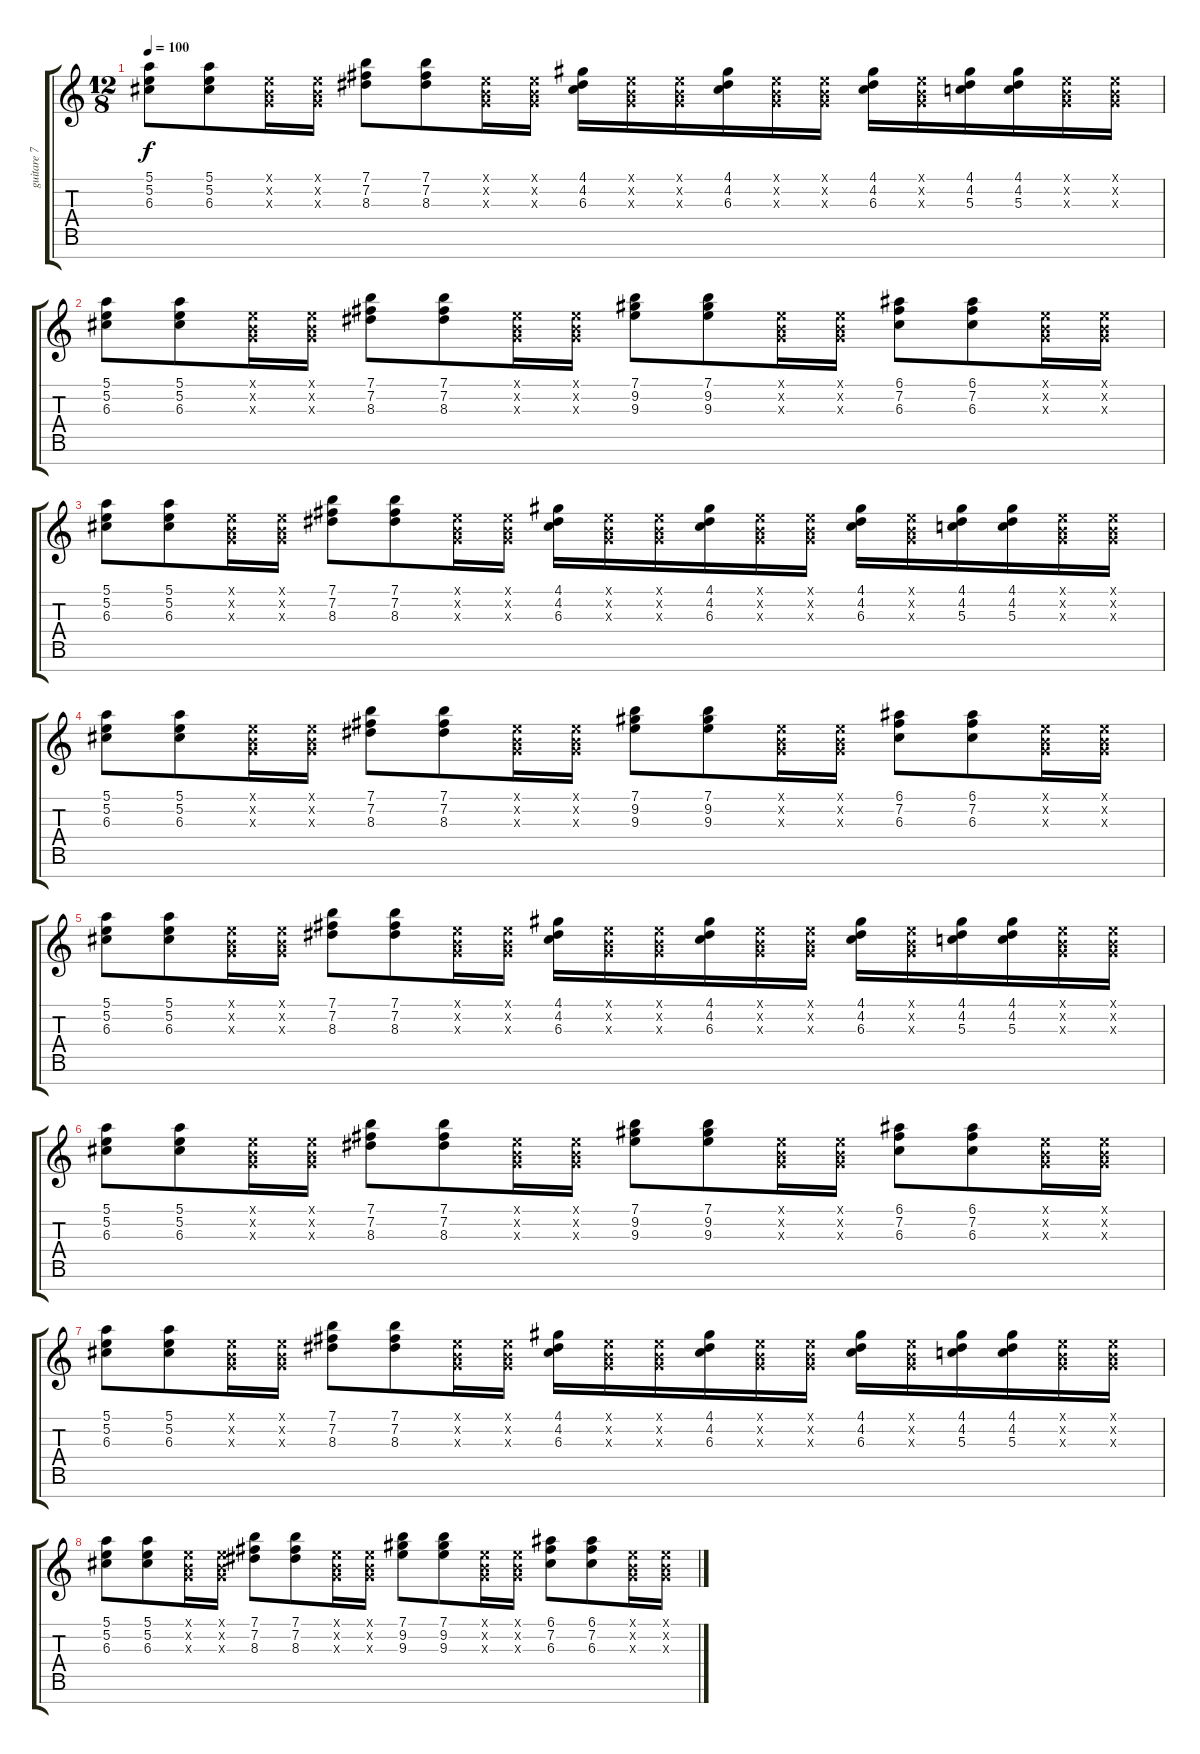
\track ("guitare 7 cordes" "guitare 7 ") {instrument overdrivenguitar}
\staff {score tabs}
\tuning (E4 B3 G3 D3 A2 E2 B1) {hide}
\ts (12 8)
\tempo 100
\clef g2
\ks c
(5.1 5.2 6.3).8{dy f} (5.1 5.2 6.3).8 (0.1{x} 0.2{x} 0.3{x}).16 (0.1{x} 0.2{x} 0.3{x}).16 (7.1 7.2 8.3).8 (7.1 7.2 8.3).8 (0.1{x} 0.2{x} 0.3{x}).16 (0.1{x} 0.2{x} 0.3{x}).16 (4.1 4.2 6.3).16 (0.1{x} 0.2{x} 0.3{x}).16 (0.1{x} 0.2{x} 0.3{x}).16 (4.1 4.2 6.3).16 (0.1{x} 0.2{x} 0.3{x}).16 (0.1{x} 0.2{x} 0.3{x}).16 (4.1 4.2 6.3).16 (0.1{x} 0.2{x} 0.3{x}).16 (4.1 4.2 5.3).16 (4.1 4.2 5.3).16 (0.1{x} 0.2{x} 0.3{x}).16 (0.1{x} 0.2{x} 0.3{x}).16 |
(5.1 5.2 6.3).8{instrument distortionguitar} (5.1 5.2 6.3).8 (0.1{x} 0.2{x} 0.3{x}).16 (0.1{x} 0.2{x} 0.3{x}).16 (7.1 7.2 8.3).8 (7.1 7.2 8.3).8 (0.1{x} 0.2{x} 0.3{x}).16 (0.1{x} 0.2{x} 0.3{x}).16 (7.1 9.2 9.3).8 (7.1 9.2 9.3).8 (0.1{x} 0.2{x} 0.3{x}).16 (0.1{x} 0.2{x} 0.3{x}).16 (6.1 7.2 6.3).8 (6.1 7.2 6.3).8 (0.1{x} 0.2{x} 0.3{x}).16 (0.1{x} 0.2{x} 0.3{x}).16 |
(5.1 5.2 6.3).8 (5.1 5.2 6.3).8 (0.1{x} 0.2{x} 0.3{x}).16 (0.1{x} 0.2{x} 0.3{x}).16 (7.1 7.2 8.3).8 (7.1 7.2 8.3).8 (0.1{x} 0.2{x} 0.3{x}).16 (0.1{x} 0.2{x} 0.3{x}).16 (4.1 4.2 6.3).16 (0.1{x} 0.2{x} 0.3{x}).16 (0.1{x} 0.2{x} 0.3{x}).16 (4.1 4.2 6.3).16 (0.1{x} 0.2{x} 0.3{x}).16 (0.1{x} 0.2{x} 0.3{x}).16 (4.1 4.2 6.3).16 (0.1{x} 0.2{x} 0.3{x}).16 (4.1 4.2 5.3).16 (4.1 4.2 5.3).16 (0.1{x} 0.2{x} 0.3{x}).16 (0.1{x} 0.2{x} 0.3{x}).16 |
(5.1 5.2 6.3).8{instrument distortionguitar} (5.1 5.2 6.3).8 (0.1{x} 0.2{x} 0.3{x}).16 (0.1{x} 0.2{x} 0.3{x}).16 (7.1 7.2 8.3).8 (7.1 7.2 8.3).8 (0.1{x} 0.2{x} 0.3{x}).16 (0.1{x} 0.2{x} 0.3{x}).16 (7.1 9.2 9.3).8 (7.1 9.2 9.3).8 (0.1{x} 0.2{x} 0.3{x}).16 (0.1{x} 0.2{x} 0.3{x}).16 (6.1 7.2 6.3).8 (6.1 7.2 6.3).8 (0.1{x} 0.2{x} 0.3{x}).16 (0.1{x} 0.2{x} 0.3{x}).16 |
(5.1 5.2 6.3).8 (5.1 5.2 6.3).8 (0.1{x} 0.2{x} 0.3{x}).16 (0.1{x} 0.2{x} 0.3{x}).16 (7.1 7.2 8.3).8 (7.1 7.2 8.3).8 (0.1{x} 0.2{x} 0.3{x}).16 (0.1{x} 0.2{x} 0.3{x}).16 (4.1 4.2 6.3).16 (0.1{x} 0.2{x} 0.3{x}).16 (0.1{x} 0.2{x} 0.3{x}).16 (4.1 4.2 6.3).16 (0.1{x} 0.2{x} 0.3{x}).16 (0.1{x} 0.2{x} 0.3{x}).16 (4.1 4.2 6.3).16 (0.1{x} 0.2{x} 0.3{x}).16 (4.1 4.2 5.3).16 (4.1 4.2 5.3).16 (0.1{x} 0.2{x} 0.3{x}).16 (0.1{x} 0.2{x} 0.3{x}).16 |
(5.1 5.2 6.3).8{instrument distortionguitar} (5.1 5.2 6.3).8 (0.1{x} 0.2{x} 0.3{x}).16 (0.1{x} 0.2{x} 0.3{x}).16 (7.1 7.2 8.3).8 (7.1 7.2 8.3).8 (0.1{x} 0.2{x} 0.3{x}).16 (0.1{x} 0.2{x} 0.3{x}).16 (7.1 9.2 9.3).8 (7.1 9.2 9.3).8 (0.1{x} 0.2{x} 0.3{x}).16 (0.1{x} 0.2{x} 0.3{x}).16 (6.1 7.2 6.3).8 (6.1 7.2 6.3).8 (0.1{x} 0.2{x} 0.3{x}).16 (0.1{x} 0.2{x} 0.3{x}).16 |
(5.1 5.2 6.3).8 (5.1 5.2 6.3).8 (0.1{x} 0.2{x} 0.3{x}).16 (0.1{x} 0.2{x} 0.3{x}).16 (7.1 7.2 8.3).8 (7.1 7.2 8.3).8 (0.1{x} 0.2{x} 0.3{x}).16 (0.1{x} 0.2{x} 0.3{x}).16 (4.1 4.2 6.3).16 (0.1{x} 0.2{x} 0.3{x}).16 (0.1{x} 0.2{x} 0.3{x}).16 (4.1 4.2 6.3).16 (0.1{x} 0.2{x} 0.3{x}).16 (0.1{x} 0.2{x} 0.3{x}).16 (4.1 4.2 6.3).16 (0.1{x} 0.2{x} 0.3{x}).16 (4.1 4.2 5.3).16 (4.1 4.2 5.3).16 (0.1{x} 0.2{x} 0.3{x}).16 (0.1{x} 0.2{x} 0.3{x}).16 |
(5.1 5.2 6.3).8{instrument distortionguitar} (5.1 5.2 6.3).8 (0.1{x} 0.2{x} 0.3{x}).16 (0.1{x} 0.2{x} 0.3{x}).16 (7.1 7.2 8.3).8 (7.1 7.2 8.3).8 (0.1{x} 0.2{x} 0.3{x}).16 (0.1{x} 0.2{x} 0.3{x}).16 (7.1 9.2 9.3).8 (7.1 9.2 9.3).8 (0.1{x} 0.2{x} 0.3{x}).16 (0.1{x} 0.2{x} 0.3{x}).16 (6.1 7.2 6.3).8 (6.1 7.2 6.3).8 (0.1{x} 0.2{x} 0.3{x}).16 (0.1{x} 0.2{x} 0.3{x}).16
